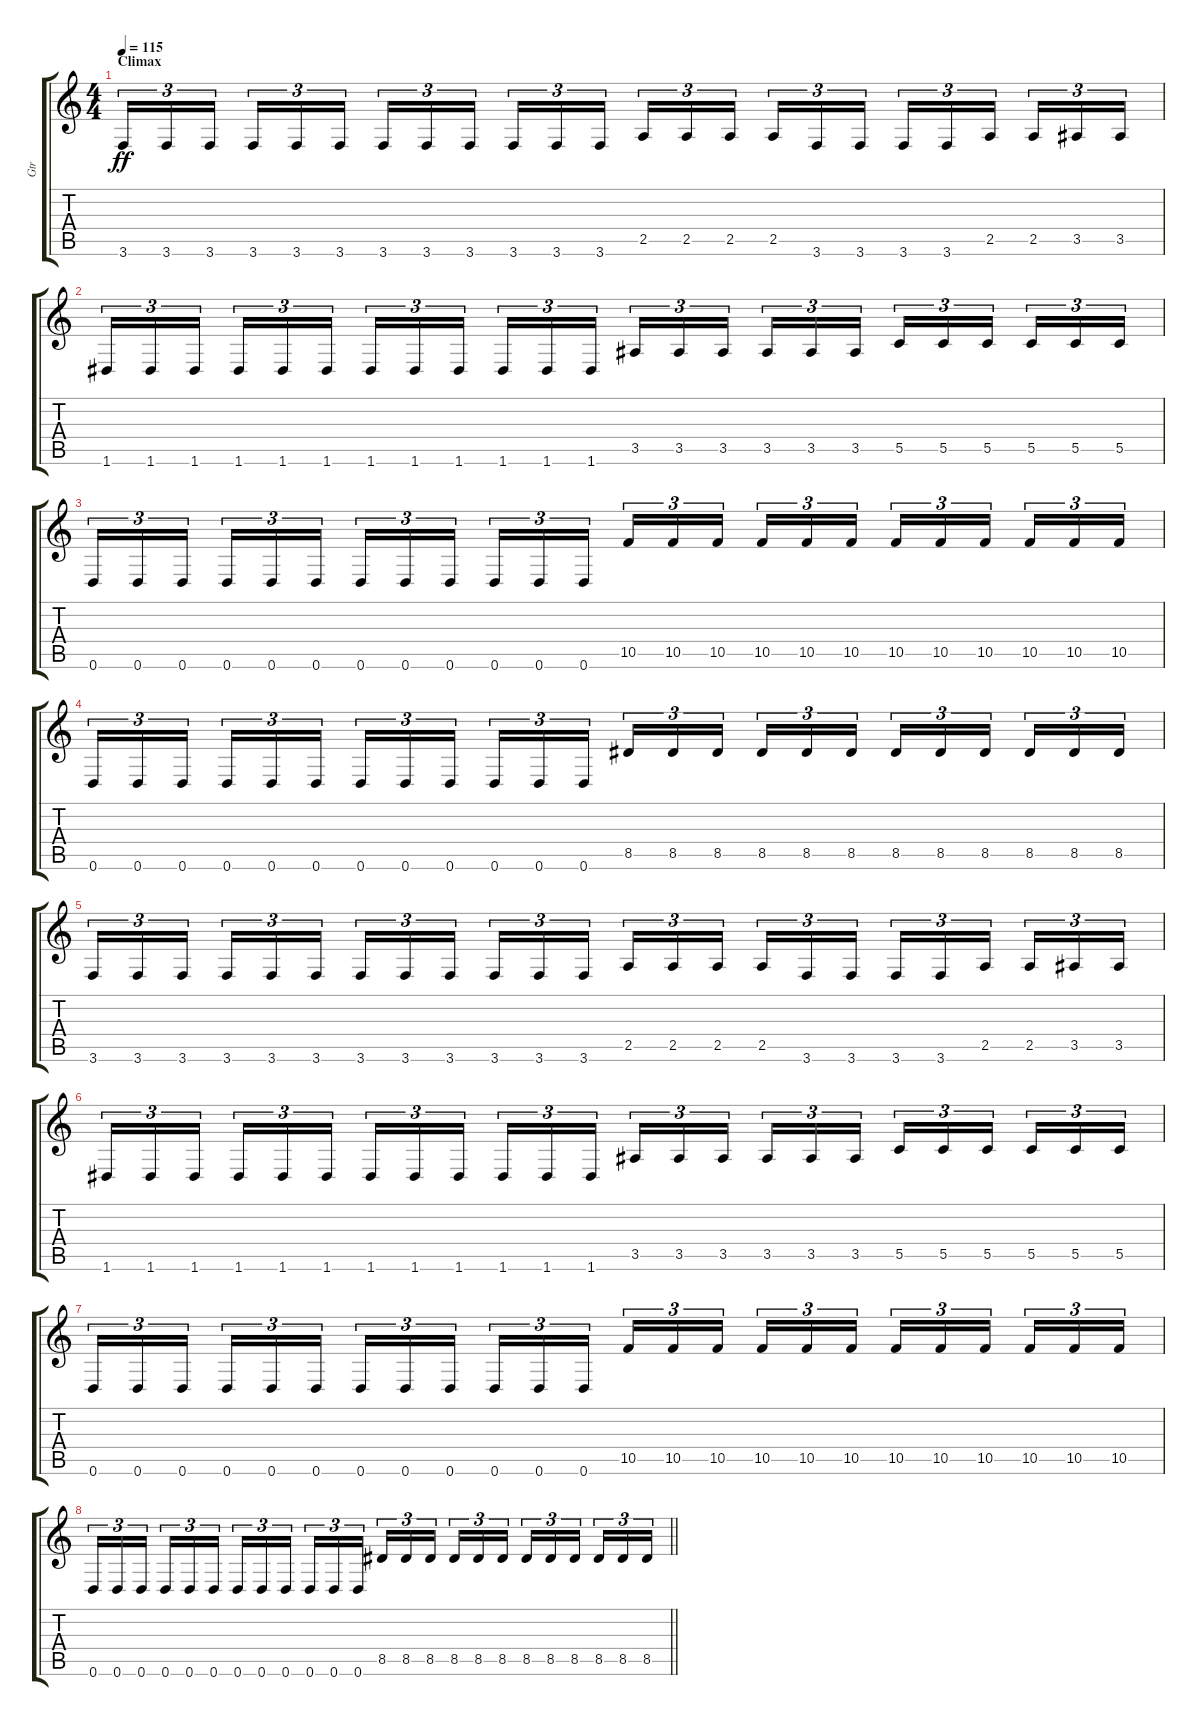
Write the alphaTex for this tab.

\track ("Gtr" "Gtr") {instrument distortionguitar}
\staff {score tabs}
\tuning (D4 A3 F3 C3 G2 D2) {hide}
\ts (4 4)
\section ("" "Climax")
\tempo 115
\clef g2
\ks c
3.6.16{tu (3 2) dy ff} 3.6.16{tu (3 2)} 3.6.16{tu (3 2) beam splitsecondary} 3.6.16{tu (3 2)} 3.6.16{tu (3 2)} 3.6.16{tu (3 2)} 3.6.16{tu (3 2)} 3.6.16{tu (3 2)} 3.6.16{tu (3 2) beam splitsecondary} 3.6.16{tu (3 2)} 3.6.16{tu (3 2)} 3.6.16{tu (3 2)} 2.5.16{tu (3 2)} 2.5.16{tu (3 2)} 2.5.16{tu (3 2) beam splitsecondary} 2.5.16{tu (3 2)} 3.6.16{tu (3 2)} 3.6.16{tu (3 2)} 3.6.16{tu (3 2)} 3.6.16{tu (3 2)} 2.5.16{tu (3 2) beam splitsecondary} 2.5.16{tu (3 2)} 3.5.16{tu (3 2)} 3.5.16{tu (3 2)} |
1.6.16{tu (3 2)} 1.6.16{tu (3 2)} 1.6.16{tu (3 2) beam splitsecondary} 1.6.16{tu (3 2)} 1.6.16{tu (3 2)} 1.6.16{tu (3 2)} 1.6.16{tu (3 2)} 1.6.16{tu (3 2)} 1.6.16{tu (3 2) beam splitsecondary} 1.6.16{tu (3 2)} 1.6.16{tu (3 2)} 1.6.16{tu (3 2)} 3.5.16{tu (3 2)} 3.5.16{tu (3 2)} 3.5.16{tu (3 2) beam splitsecondary} 3.5.16{tu (3 2)} 3.5.16{tu (3 2)} 3.5.16{tu (3 2)} 5.5.16{tu (3 2)} 5.5.16{tu (3 2)} 5.5.16{tu (3 2) beam splitsecondary} 5.5.16{tu (3 2)} 5.5.16{tu (3 2)} 5.5.16{tu (3 2)} |
0.6.16{tu (3 2)} 0.6.16{tu (3 2)} 0.6.16{tu (3 2) beam splitsecondary} 0.6.16{tu (3 2)} 0.6.16{tu (3 2)} 0.6.16{tu (3 2)} 0.6.16{tu (3 2)} 0.6.16{tu (3 2)} 0.6.16{tu (3 2) beam splitsecondary} 0.6.16{tu (3 2)} 0.6.16{tu (3 2)} 0.6.16{tu (3 2)} 10.5.16{tu (3 2)} 10.5.16{tu (3 2)} 10.5.16{tu (3 2) beam splitsecondary} 10.5.16{tu (3 2)} 10.5.16{tu (3 2)} 10.5.16{tu (3 2)} 10.5.16{tu (3 2)} 10.5.16{tu (3 2)} 10.5.16{tu (3 2) beam splitsecondary} 10.5.16{tu (3 2)} 10.5.16{tu (3 2)} 10.5.16{tu (3 2)} |
0.6.16{tu (3 2)} 0.6.16{tu (3 2)} 0.6.16{tu (3 2) beam splitsecondary} 0.6.16{tu (3 2)} 0.6.16{tu (3 2)} 0.6.16{tu (3 2)} 0.6.16{tu (3 2)} 0.6.16{tu (3 2)} 0.6.16{tu (3 2) beam splitsecondary} 0.6.16{tu (3 2)} 0.6.16{tu (3 2)} 0.6.16{tu (3 2)} 8.5.16{tu (3 2)} 8.5.16{tu (3 2)} 8.5.16{tu (3 2) beam splitsecondary} 8.5.16{tu (3 2)} 8.5.16{tu (3 2)} 8.5.16{tu (3 2)} 8.5.16{tu (3 2)} 8.5.16{tu (3 2)} 8.5.16{tu (3 2) beam splitsecondary} 8.5.16{tu (3 2)} 8.5.16{tu (3 2)} 8.5.16{tu (3 2)} |
3.6.16{tu (3 2)} 3.6.16{tu (3 2)} 3.6.16{tu (3 2) beam splitsecondary} 3.6.16{tu (3 2)} 3.6.16{tu (3 2)} 3.6.16{tu (3 2)} 3.6.16{tu (3 2)} 3.6.16{tu (3 2)} 3.6.16{tu (3 2) beam splitsecondary} 3.6.16{tu (3 2)} 3.6.16{tu (3 2)} 3.6.16{tu (3 2)} 2.5.16{tu (3 2)} 2.5.16{tu (3 2)} 2.5.16{tu (3 2) beam splitsecondary} 2.5.16{tu (3 2)} 3.6.16{tu (3 2)} 3.6.16{tu (3 2)} 3.6.16{tu (3 2)} 3.6.16{tu (3 2)} 2.5.16{tu (3 2) beam splitsecondary} 2.5.16{tu (3 2)} 3.5.16{tu (3 2)} 3.5.16{tu (3 2)} |
1.6.16{tu (3 2)} 1.6.16{tu (3 2)} 1.6.16{tu (3 2) beam splitsecondary} 1.6.16{tu (3 2)} 1.6.16{tu (3 2)} 1.6.16{tu (3 2)} 1.6.16{tu (3 2)} 1.6.16{tu (3 2)} 1.6.16{tu (3 2) beam splitsecondary} 1.6.16{tu (3 2)} 1.6.16{tu (3 2)} 1.6.16{tu (3 2)} 3.5.16{tu (3 2)} 3.5.16{tu (3 2)} 3.5.16{tu (3 2) beam splitsecondary} 3.5.16{tu (3 2)} 3.5.16{tu (3 2)} 3.5.16{tu (3 2)} 5.5.16{tu (3 2)} 5.5.16{tu (3 2)} 5.5.16{tu (3 2) beam splitsecondary} 5.5.16{tu (3 2)} 5.5.16{tu (3 2)} 5.5.16{tu (3 2)} |
0.6.16{tu (3 2)} 0.6.16{tu (3 2)} 0.6.16{tu (3 2) beam splitsecondary} 0.6.16{tu (3 2)} 0.6.16{tu (3 2)} 0.6.16{tu (3 2)} 0.6.16{tu (3 2)} 0.6.16{tu (3 2)} 0.6.16{tu (3 2) beam splitsecondary} 0.6.16{tu (3 2)} 0.6.16{tu (3 2)} 0.6.16{tu (3 2)} 10.5.16{tu (3 2)} 10.5.16{tu (3 2)} 10.5.16{tu (3 2) beam splitsecondary} 10.5.16{tu (3 2)} 10.5.16{tu (3 2)} 10.5.16{tu (3 2)} 10.5.16{tu (3 2)} 10.5.16{tu (3 2)} 10.5.16{tu (3 2) beam splitsecondary} 10.5.16{tu (3 2)} 10.5.16{tu (3 2)} 10.5.16{tu (3 2)} |
\barLineRight lightlight
0.6.16{tu (3 2)} 0.6.16{tu (3 2)} 0.6.16{tu (3 2) beam splitsecondary} 0.6.16{tu (3 2)} 0.6.16{tu (3 2)} 0.6.16{tu (3 2)} 0.6.16{tu (3 2)} 0.6.16{tu (3 2)} 0.6.16{tu (3 2) beam splitsecondary} 0.6.16{tu (3 2)} 0.6.16{tu (3 2)} 0.6.16{tu (3 2)} 8.5.16{tu (3 2)} 8.5.16{tu (3 2)} 8.5.16{tu (3 2) beam splitsecondary} 8.5.16{tu (3 2)} 8.5.16{tu (3 2)} 8.5.16{tu (3 2)} 8.5.16{tu (3 2)} 8.5.16{tu (3 2)} 8.5.16{tu (3 2) beam splitsecondary} 8.5.16{tu (3 2)} 8.5.16{tu (3 2)} 8.5.16{tu (3 2)}
